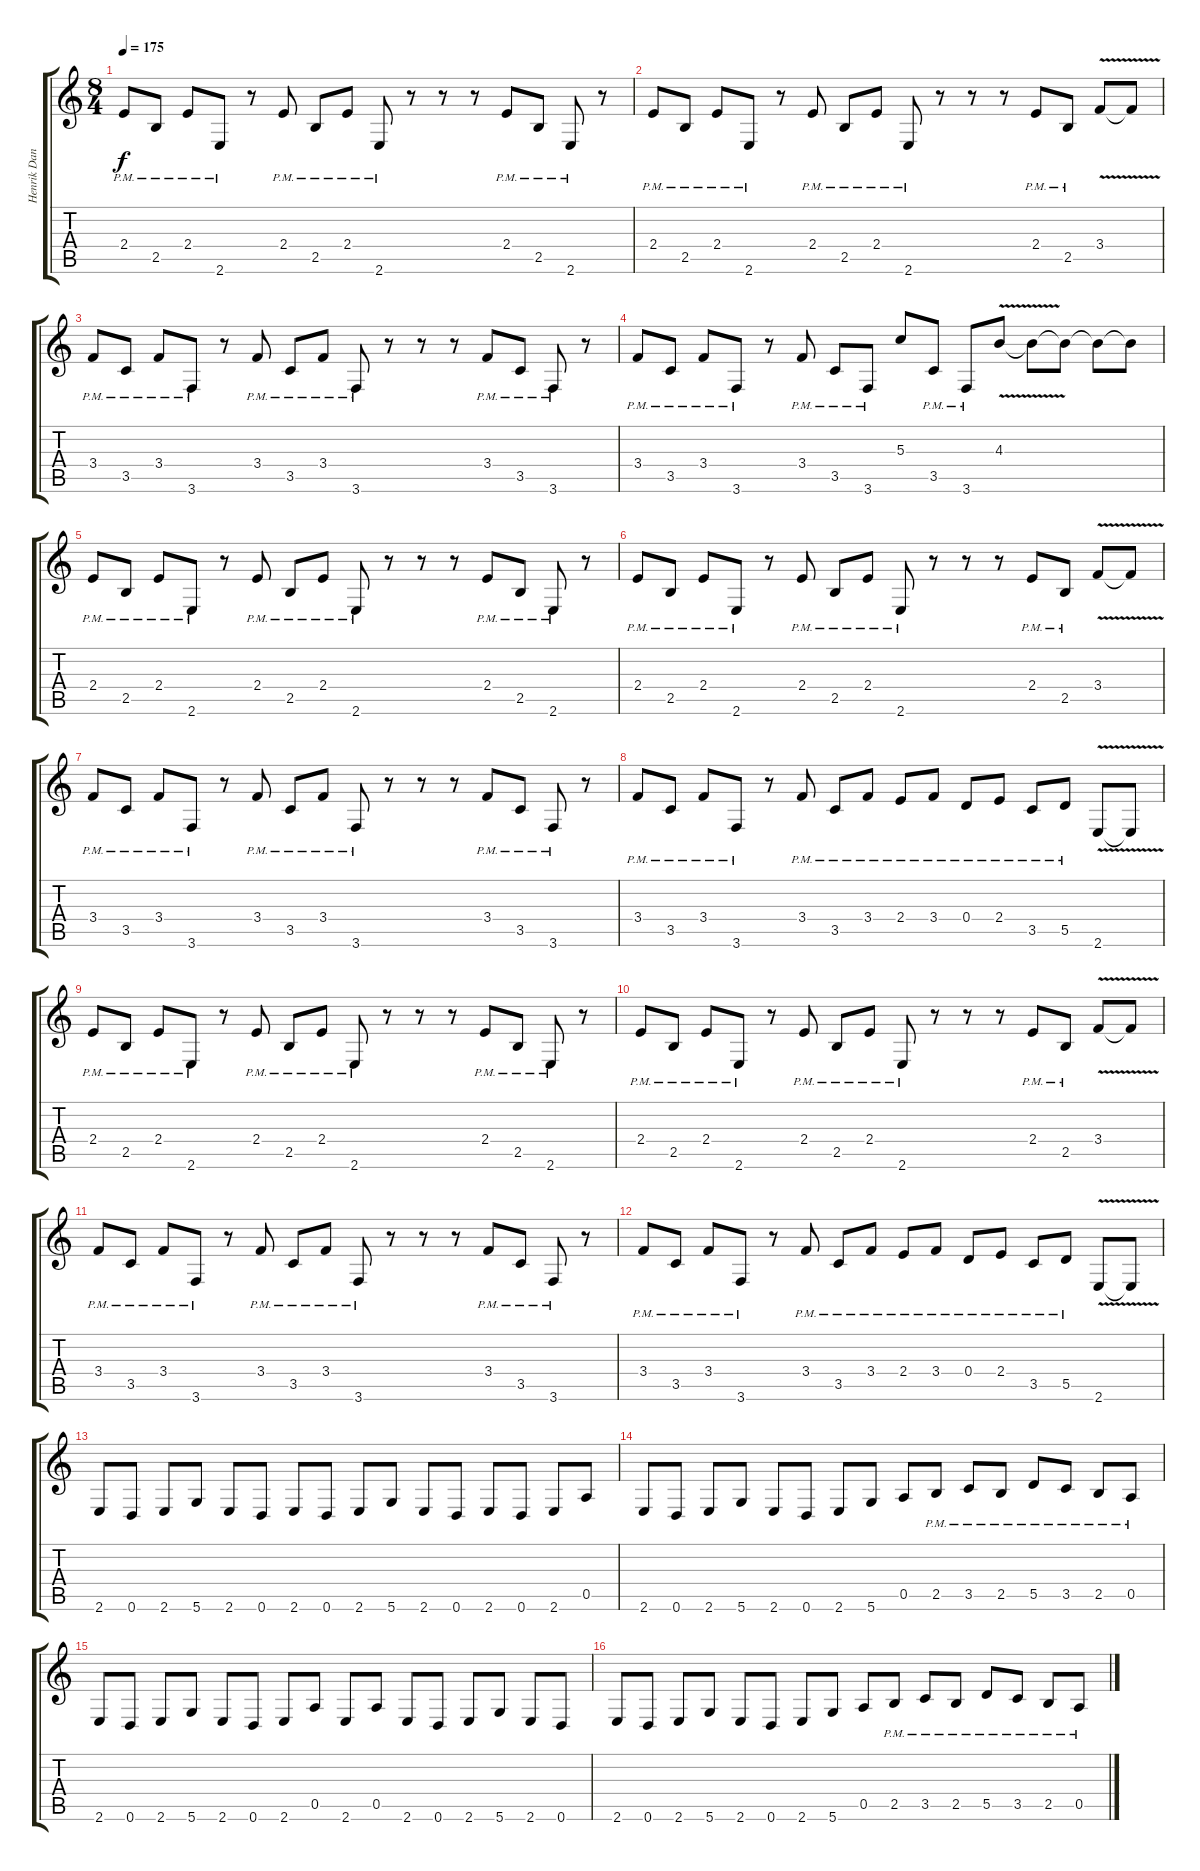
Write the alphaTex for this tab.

\track ("Henrik Danhage" "Henrik Dan") {instrument distortionguitar}
\staff {score tabs}
\tuning (E4 B3 G3 D3 A2 D2) {hide}
\ts (8 4)
\tempo 175
\clef g2
\ks c
2.4{pm}.8{dy f} 2.5{pm}.8 2.4{pm}.8 2.6{pm}.8 r.8 2.4{pm}.8 2.5{pm}.8 2.4{pm}.8 2.6{pm}.8 r.8 r.8 r.8 2.4{pm}.8 2.5{pm}.8 2.6{pm}.8 r.8 |
2.4{pm}.8 2.5{pm}.8 2.4{pm}.8 2.6{pm}.8 r.8 2.4{pm}.8 2.5{pm}.8 2.4{pm}.8 2.6{pm}.8 r.8 r.8 r.8 2.4{pm}.8 2.5{pm}.8 3.4{v}.8 3.4{t}.8 |
3.4{pm}.8 3.5{pm}.8 3.4{pm}.8 3.6{pm}.8 r.8 3.4{pm}.8 3.5{pm}.8 3.4{pm}.8 3.6{pm}.8 r.8 r.8 r.8 3.4{pm}.8 3.5{pm}.8 3.6{pm}.8 r.8 |
3.4{pm}.8 3.5{pm}.8 3.4{pm}.8 3.6{pm}.8 r.8 3.4{pm}.8 3.5{pm}.8 3.6{pm}.8 5.3.8 3.5{pm}.8 3.6{pm}.8 4.3{v}.8 4.3{t}.8 4.3{t}.8 4.3{t}.8 4.3{t}.8 |
2.4{pm}.8 2.5{pm}.8 2.4{pm}.8 2.6{pm}.8 r.8 2.4{pm}.8 2.5{pm}.8 2.4{pm}.8 2.6{pm}.8 r.8 r.8 r.8 2.4{pm}.8 2.5{pm}.8 2.6{pm}.8 r.8 |
2.4{pm}.8 2.5{pm}.8 2.4{pm}.8 2.6{pm}.8 r.8 2.4{pm}.8 2.5{pm}.8 2.4{pm}.8 2.6{pm}.8 r.8 r.8 r.8 2.4{pm}.8 2.5{pm}.8 3.4{v}.8 3.4{t}.8 |
3.4{pm}.8 3.5{pm}.8 3.4{pm}.8 3.6{pm}.8 r.8 3.4{pm}.8 3.5{pm}.8 3.4{pm}.8 3.6{pm}.8 r.8 r.8 r.8 3.4{pm}.8 3.5{pm}.8 3.6{pm}.8 r.8 |
3.4{pm}.8 3.5{pm}.8 3.4{pm}.8 3.6{pm}.8 r.8 3.4{pm}.8 3.5{pm}.8 3.4{pm}.8 2.4{pm}.8 3.4{pm}.8 0.4{pm}.8 2.4{pm}.8 3.5{pm}.8 5.5{pm}.8 2.6{v}.8 2.6{t}.8 |
2.4{pm}.8 2.5{pm}.8 2.4{pm}.8 2.6{pm}.8 r.8 2.4{pm}.8 2.5{pm}.8 2.4{pm}.8 2.6{pm}.8 r.8 r.8 r.8 2.4{pm}.8 2.5{pm}.8 2.6{pm}.8 r.8 |
2.4{pm}.8 2.5{pm}.8 2.4{pm}.8 2.6{pm}.8 r.8 2.4{pm}.8 2.5{pm}.8 2.4{pm}.8 2.6{pm}.8 r.8 r.8 r.8 2.4{pm}.8 2.5{pm}.8 3.4{v}.8 3.4{t}.8 |
3.4{pm}.8 3.5{pm}.8 3.4{pm}.8 3.6{pm}.8 r.8 3.4{pm}.8 3.5{pm}.8 3.4{pm}.8 3.6{pm}.8 r.8 r.8 r.8 3.4{pm}.8 3.5{pm}.8 3.6{pm}.8 r.8 |
3.4{pm}.8 3.5{pm}.8 3.4{pm}.8 3.6{pm}.8 r.8 3.4{pm}.8 3.5{pm}.8 3.4{pm}.8 2.4{pm}.8 3.4{pm}.8 0.4{pm}.8 2.4{pm}.8 3.5{pm}.8 5.5{pm}.8 2.6{v}.8 2.6{t}.8 |
2.6.8 0.6.8 2.6.8 5.6.8 2.6.8 0.6.8 2.6.8 0.6.8 2.6.8 5.6.8 2.6.8 0.6.8 2.6.8 0.6.8 2.6.8 0.5.8 |
2.6.8 0.6.8 2.6.8 5.6.8 2.6.8 0.6.8 2.6.8 5.6.8 0.5.8 2.5{pm}.8 3.5{pm}.8 2.5{pm}.8 5.5{pm}.8 3.5{pm}.8 2.5{pm}.8 0.5{pm}.8 |
2.6.8 0.6.8 2.6.8 5.6.8 2.6.8 0.6.8 2.6.8 0.5.8 2.6.8 0.5.8 2.6.8 0.6.8 2.6.8 5.6.8 2.6.8 0.6.8 |
2.6.8 0.6.8 2.6.8 5.6.8 2.6.8 0.6.8 2.6.8 5.6.8 0.5.8 2.5{pm}.8 3.5{pm}.8 2.5{pm}.8 5.5{pm}.8 3.5{pm}.8 2.5{pm}.8 0.5{pm}.8
